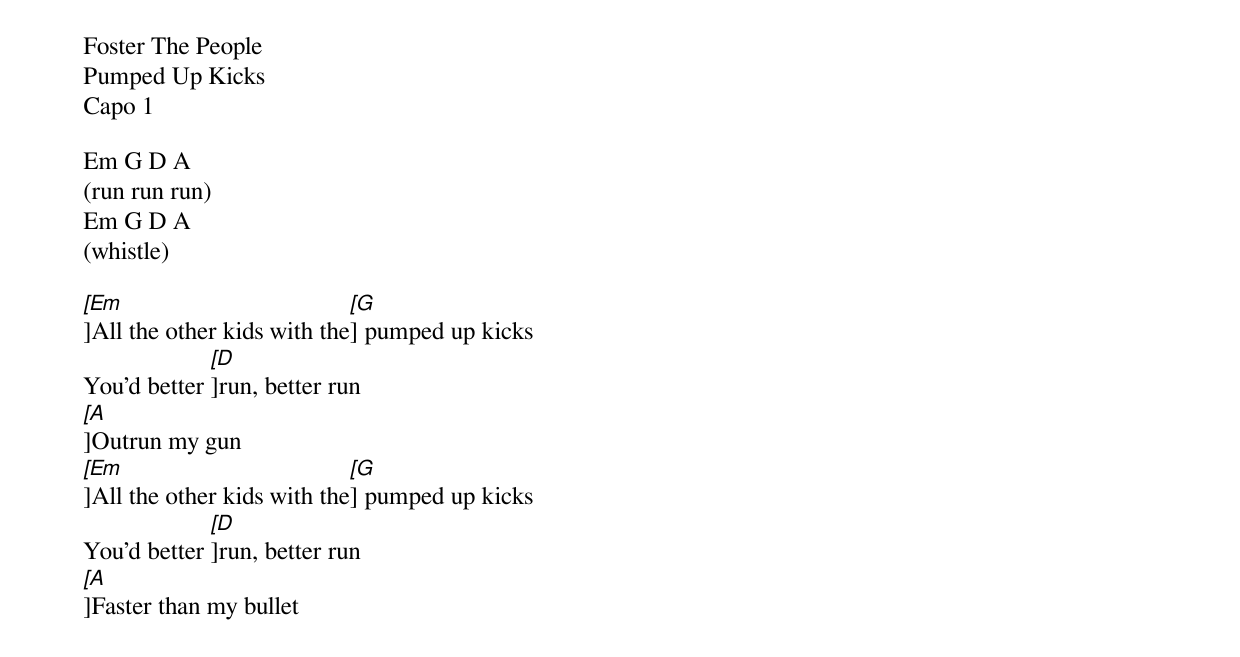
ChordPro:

Foster The People
Pumped Up Kicks
Capo 1

Em G D A
(run run run)
Em G D A
(whistle)

[[Em]]All the other kids with the[[G]] pumped up kicks
You'd better [[D]]run, better run
[[A]]Outrun my gun
[[Em]]All the other kids with the[[G]] pumped up kicks
You'd better [[D]]run, better run
[[A]]Faster than my bullet
